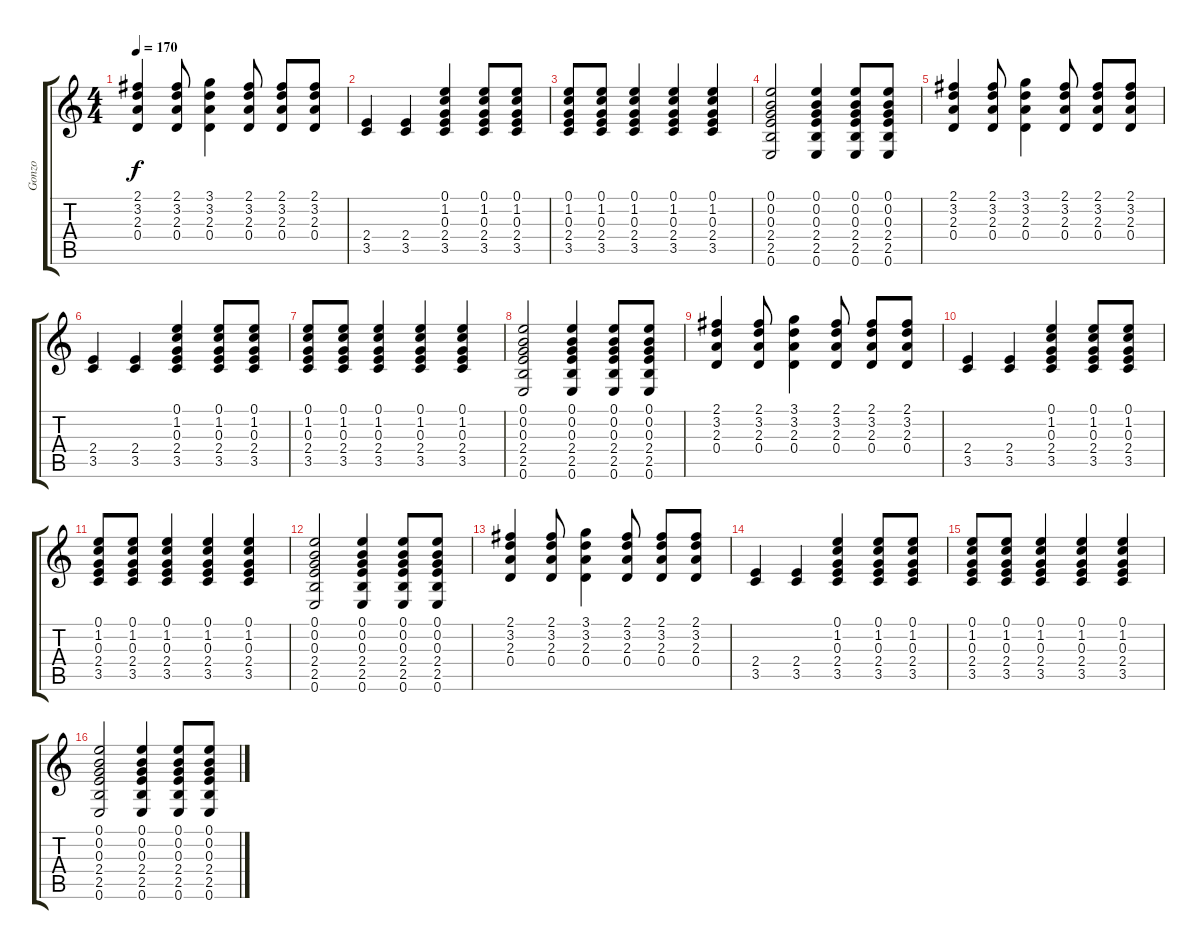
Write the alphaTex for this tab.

\track ("Gonzo" "Gonzo") {instrument acousticguitarsteel}
\staff {score tabs}
\tuning (E4 B3 G3 D3 A2 E2) {hide}
\ts (4 4)
\tempo 170
\clef g2
\ks c
(2.1 3.2 2.3 0.4).4{dy f} (2.1 3.2 2.3 0.4).8 (3.1 3.2 2.3 0.4).4 (2.1 3.2 2.3 0.4).8 (2.1 3.2 2.3 0.4).8 (2.1 3.2 2.3 0.4).8 |
(2.4 3.5).4 (2.4 3.5).4 (0.1 1.2 0.3 2.4 3.5).4 (0.1 1.2 0.3 2.4 3.5).8 (0.1 1.2 0.3 2.4 3.5).8 |
(0.1 1.2 0.3 2.4 3.5).8 (0.1 1.2 0.3 2.4 3.5).8 (0.1 1.2 0.3 2.4 3.5).4 (0.1 1.2 0.3 2.4 3.5).4 (0.1 1.2 0.3 2.4 3.5).4 |
(0.1 0.2 0.3 2.4 2.5 0.6).2 (0.1 0.2 0.3 2.4 2.5 0.6).4 (0.1 0.2 0.3 2.4 2.5 0.6).8 (0.1 0.2 0.3 2.4 2.5 0.6).8 |
(2.1 3.2 2.3 0.4).4 (2.1 3.2 2.3 0.4).8 (3.1 3.2 2.3 0.4).4 (2.1 3.2 2.3 0.4).8 (2.1 3.2 2.3 0.4).8 (2.1 3.2 2.3 0.4).8 |
(2.4 3.5).4 (2.4 3.5).4 (0.1 1.2 0.3 2.4 3.5).4 (0.1 1.2 0.3 2.4 3.5).8 (0.1 1.2 0.3 2.4 3.5).8 |
(0.1 1.2 0.3 2.4 3.5).8 (0.1 1.2 0.3 2.4 3.5).8 (0.1 1.2 0.3 2.4 3.5).4 (0.1 1.2 0.3 2.4 3.5).4 (0.1 1.2 0.3 2.4 3.5).4 |
(0.1 0.2 0.3 2.4 2.5 0.6).2 (0.1 0.2 0.3 2.4 2.5 0.6).4 (0.1 0.2 0.3 2.4 2.5 0.6).8 (0.1 0.2 0.3 2.4 2.5 0.6).8 |
(2.1 3.2 2.3 0.4).4 (2.1 3.2 2.3 0.4).8 (3.1 3.2 2.3 0.4).4 (2.1 3.2 2.3 0.4).8 (2.1 3.2 2.3 0.4).8 (2.1 3.2 2.3 0.4).8 |
(2.4 3.5).4 (2.4 3.5).4 (0.1 1.2 0.3 2.4 3.5).4 (0.1 1.2 0.3 2.4 3.5).8 (0.1 1.2 0.3 2.4 3.5).8 |
(0.1 1.2 0.3 2.4 3.5).8 (0.1 1.2 0.3 2.4 3.5).8 (0.1 1.2 0.3 2.4 3.5).4 (0.1 1.2 0.3 2.4 3.5).4 (0.1 1.2 0.3 2.4 3.5).4 |
(0.1 0.2 0.3 2.4 2.5 0.6).2 (0.1 0.2 0.3 2.4 2.5 0.6).4 (0.1 0.2 0.3 2.4 2.5 0.6).8 (0.1 0.2 0.3 2.4 2.5 0.6).8 |
(2.1 3.2 2.3 0.4).4 (2.1 3.2 2.3 0.4).8 (3.1 3.2 2.3 0.4).4 (2.1 3.2 2.3 0.4).8 (2.1 3.2 2.3 0.4).8 (2.1 3.2 2.3 0.4).8 |
(2.4 3.5).4 (2.4 3.5).4 (0.1 1.2 0.3 2.4 3.5).4 (0.1 1.2 0.3 2.4 3.5).8 (0.1 1.2 0.3 2.4 3.5).8 |
(0.1 1.2 0.3 2.4 3.5).8 (0.1 1.2 0.3 2.4 3.5).8 (0.1 1.2 0.3 2.4 3.5).4 (0.1 1.2 0.3 2.4 3.5).4 (0.1 1.2 0.3 2.4 3.5).4 |
(0.1 0.2 0.3 2.4 2.5 0.6).2 (0.1 0.2 0.3 2.4 2.5 0.6).4 (0.1 0.2 0.3 2.4 2.5 0.6).8 (0.1 0.2 0.3 2.4 2.5 0.6).8
